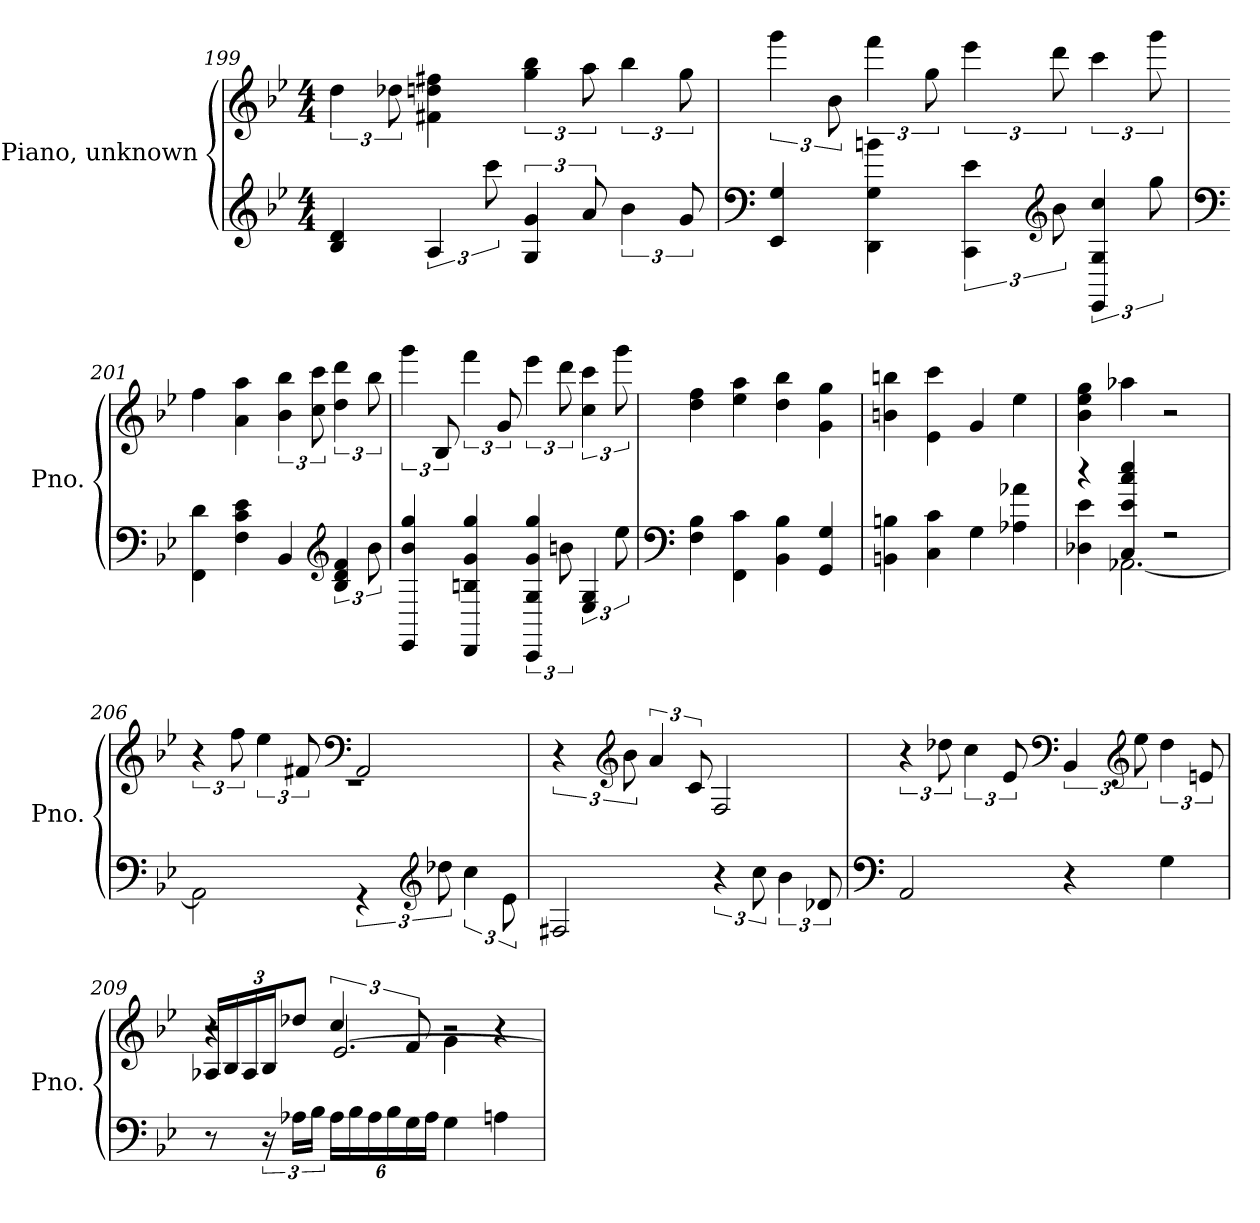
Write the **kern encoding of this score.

**kern	**kern
*part1	*part1
*staff2	*staff1
*I"Piano, unknown	*
*I'Pno.	*
!!LO:LB:g=z
*clefG2	*clefG2
*k[b-e-]	*k[b-e-]
*M4/4	*M4/4
=199	=199
4B-/ 4d/	6dd\
.	12dd-X\
6A/	4f#X\ 4ddn\ 4ff#X\
12ccc\	.
6G/ 6g/	6gg\ 6bb-\
12a/	12aa\
6b-\	6bb-\
12g/	12gg\
=200	=200
*clefF4	*
4EE-/ 4G/	6ggg\
.	12b-\
4DD\ 4G\ 4bn\	6fff\
.	12gg\
6CC\ 6e-\	6eee-\
*clefG2	*
12b\	12ddd\
6EE-/ 6G/ 6cc/	6ccc\
12gg\	12ggg\
=201	=201
*clefF4	*
4FF\ 4d\	4ff\
4F\ 4c\ 4e-\	4a\ 4aa\
4BB-/	6b-\ 6bb-\
.	12cc\ 12ccc\
*clefG2	*
6B-/ 6d/ 6f/	6dd\ 6ddd\
12b-\	12bb-\
!!LO:LB:g=z
=202	=202
4EE-/ 4b-/ 4gg/	6ggg\
.	12B-/
4DD/ 4Bn/ 4g/ 4gg/	6fff\
.	12g/
6CC/ 6G/ 6g/ 6gg/	6eee-\
12bn\	12ddd\
6E-/ 6G/	6cc\ 6ccc\
12ee-\	12ggg\
=203	=203
*clefF4	*
4F\ 4B-\	4dd\ 4ff\
4FF\ 4c\	4ee-\ 4aa\
4BB-\ 4B-\	4dd\ 4bb-\
4GG/ 4G/	4g\ 4gg\
=204	=204
4BBn\ 4Bn\	4bn\ 4bbn\
4C\ 4c\	4e-\ 4ccc\
4G\	4g/
4A-X\ 4a-X\	4ee-\
=205	=205
*^	*
4r	4D-X\ 4e-\	4b-\ 4ee-\ 4gg\
4C/ 4e-/ 4cc/ 4ee-/	[2.AA-X\	4aa-X\
2r	.	2r
=206	=206	=206
1r	2AA-\]	6r
.	.	12ff\
.	.	6ee-\
.	.	12f#X/
*	*	*clefF4
.	6r	2AA/
*clefG2	*	*
.	12dd-X\	.
.	6cc\	.
.	12e-\	.
*v	*v	*
!!LO:LB:g=z
=207	=207
2F#X/	6r
*	*clefG2
.	12b-\
.	6a/
.	12c/
6r	2F/
12cc\	.
6b-\	.
12d-X/	.
=208	=208
*clefF4	*
2AA/	6r
.	12dd-X\
.	6cc\
.	12e-/
*	*clefF4
4r	6BB-/
*	*clefG2
.	12ee-\
4G\	6dd-\
.	12en/
=209	=209
*	*Xbrackettup
*	*^
*	*	*^
8r	24A-X/LL	2r	4r
.	24B-/	.	.
.	24A-/	.	.
24r	24B-/J	.	.
24A-X\LL	12dd-X/J	.	.
24B-\JJ	.	.	.
*Xbrackettup	*brackettup	*	*
24A-\LL	6cc/	.	[2.e-/
24B-\	.	.	.
24A-\	.	.	.
24B-\	.	.	.
24G\	12f/	.	.
24A-\JJ	.	.	.
4G\	2r	4g\	.
4An\	.	4r	.
*	*v	*v	*v
=	=
*-	*-
